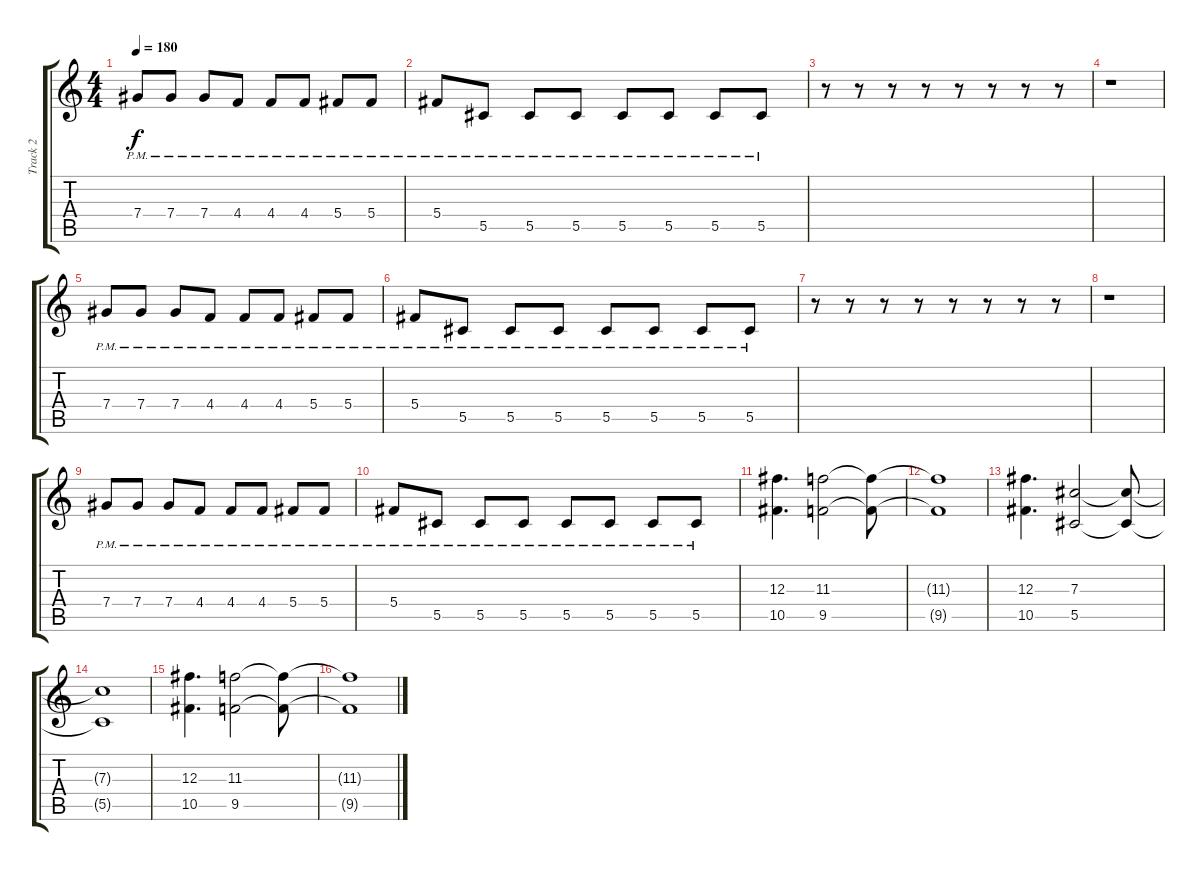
\track ("Track 2" "Track 2") {instrument distortionguitar}
\staff {score tabs}
\tuning (Eb4 Bb3 Gb3 Db3 Ab2 Eb2) {hide}
\ts (4 4)
\tempo 180
\clef g2
\ks c
7.4{pm}.8{dy f} 7.4{pm}.8 7.4{pm}.8 4.4{pm}.8 4.4{pm}.8 4.4{pm}.8 5.4{pm}.8 5.4{pm}.8 |
5.4{pm}.8 5.5{pm}.8 5.5{pm}.8 5.5{pm}.8 5.5{pm}.8 5.5{pm}.8 5.5{pm}.8 5.5{pm}.8 |
r.8 r.8 r.8 r.8 r.8 r.8 r.8 r.8 |
r.1 |
7.4{pm}.8 7.4{pm}.8 7.4{pm}.8 4.4{pm}.8 4.4{pm}.8 4.4{pm}.8 5.4{pm}.8 5.4{pm}.8 |
5.4{pm}.8 5.5{pm}.8 5.5{pm}.8 5.5{pm}.8 5.5{pm}.8 5.5{pm}.8 5.5{pm}.8 5.5{pm}.8 |
r.8 r.8 r.8 r.8 r.8 r.8 r.8 r.8 |
r.1 |
7.4{pm}.8 7.4{pm}.8 7.4{pm}.8 4.4{pm}.8 4.4{pm}.8 4.4{pm}.8 5.4{pm}.8 5.4{pm}.8 |
5.4{pm}.8 5.5{pm}.8 5.5{pm}.8 5.5{pm}.8 5.5{pm}.8 5.5{pm}.8 5.5{pm}.8 5.5{pm}.8 |
(12.3 10.5).4{d} (11.3 9.5).2 (11.3{t} 9.5{t}).8 |
(11.3{t} 9.5{t}).1 |
(12.3 10.5).4{d} (7.3 5.5).2 (7.3{t} 5.5{t}).8 |
(7.3{t} 5.5{t}).1 |
(12.3 10.5).4{d} (11.3 9.5).2 (11.3{t} 9.5{t}).8 |
(11.3{t} 9.5{t}).1
